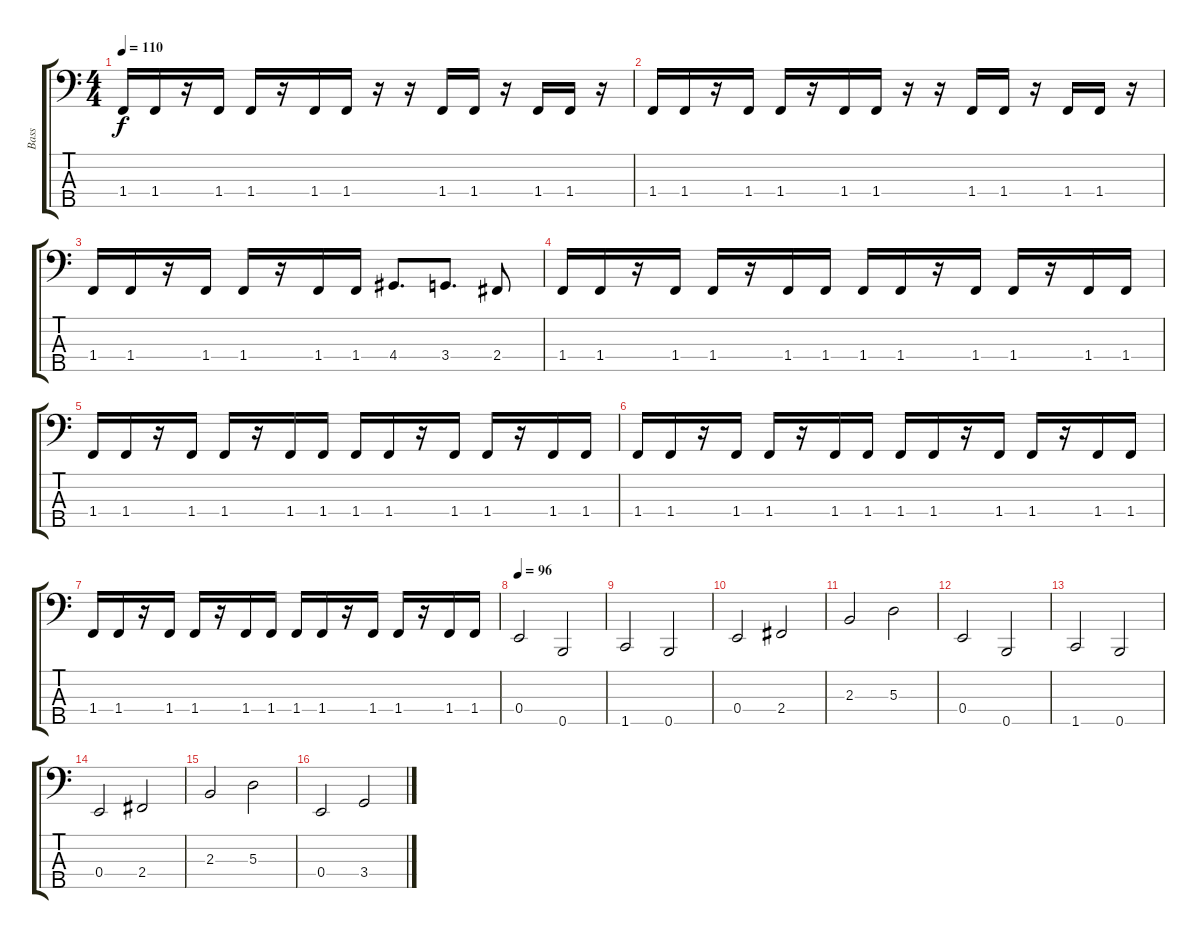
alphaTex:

\track ("Bass" "Bass") {instrument electricbasspick}
\staff {score tabs}
\tuning (G2 D2 A1 E1 B0) {hide}
\ts (4 4)
\tempo 110
\clef f4
\ks c
1.4.16{dy f} 1.4.16 r.16 1.4.16 1.4.16 r.16 1.4.16 1.4.16 r.16 r.16 1.4.16 1.4.16 r.16 1.4.16 1.4.16 r.16 |
1.4.16 1.4.16 r.16 1.4.16 1.4.16 r.16 1.4.16 1.4.16 r.16 r.16 1.4.16 1.4.16 r.16 1.4.16 1.4.16 r.16 |
1.4.16 1.4.16 r.16 1.4.16 1.4.16 r.16 1.4.16 1.4.16 4.4.8{d} 3.4.8{d} 2.4.8 |
1.4.16 1.4.16 r.16 1.4.16 1.4.16 r.16 1.4.16 1.4.16 1.4.16 1.4.16 r.16 1.4.16 1.4.16 r.16 1.4.16 1.4.16 |
1.4.16 1.4.16 r.16 1.4.16 1.4.16 r.16 1.4.16 1.4.16 1.4.16 1.4.16 r.16 1.4.16 1.4.16 r.16 1.4.16 1.4.16 |
1.4.16 1.4.16 r.16 1.4.16 1.4.16 r.16 1.4.16 1.4.16 1.4.16 1.4.16 r.16 1.4.16 1.4.16 r.16 1.4.16 1.4.16 |
1.4.16 1.4.16 r.16 1.4.16 1.4.16 r.16 1.4.16 1.4.16 1.4.16 1.4.16 r.16 1.4.16 1.4.16 r.16 1.4.16 1.4.16 |
\tempo 96
0.4.2 0.5.2 |
1.5.2 0.5.2 |
0.4.2 2.4.2 |
2.3.2 5.3.2 |
0.4.2 0.5.2 |
1.5.2 0.5.2 |
0.4.2 2.4.2 |
2.3.2 5.3.2 |
0.4.2 3.4.2
